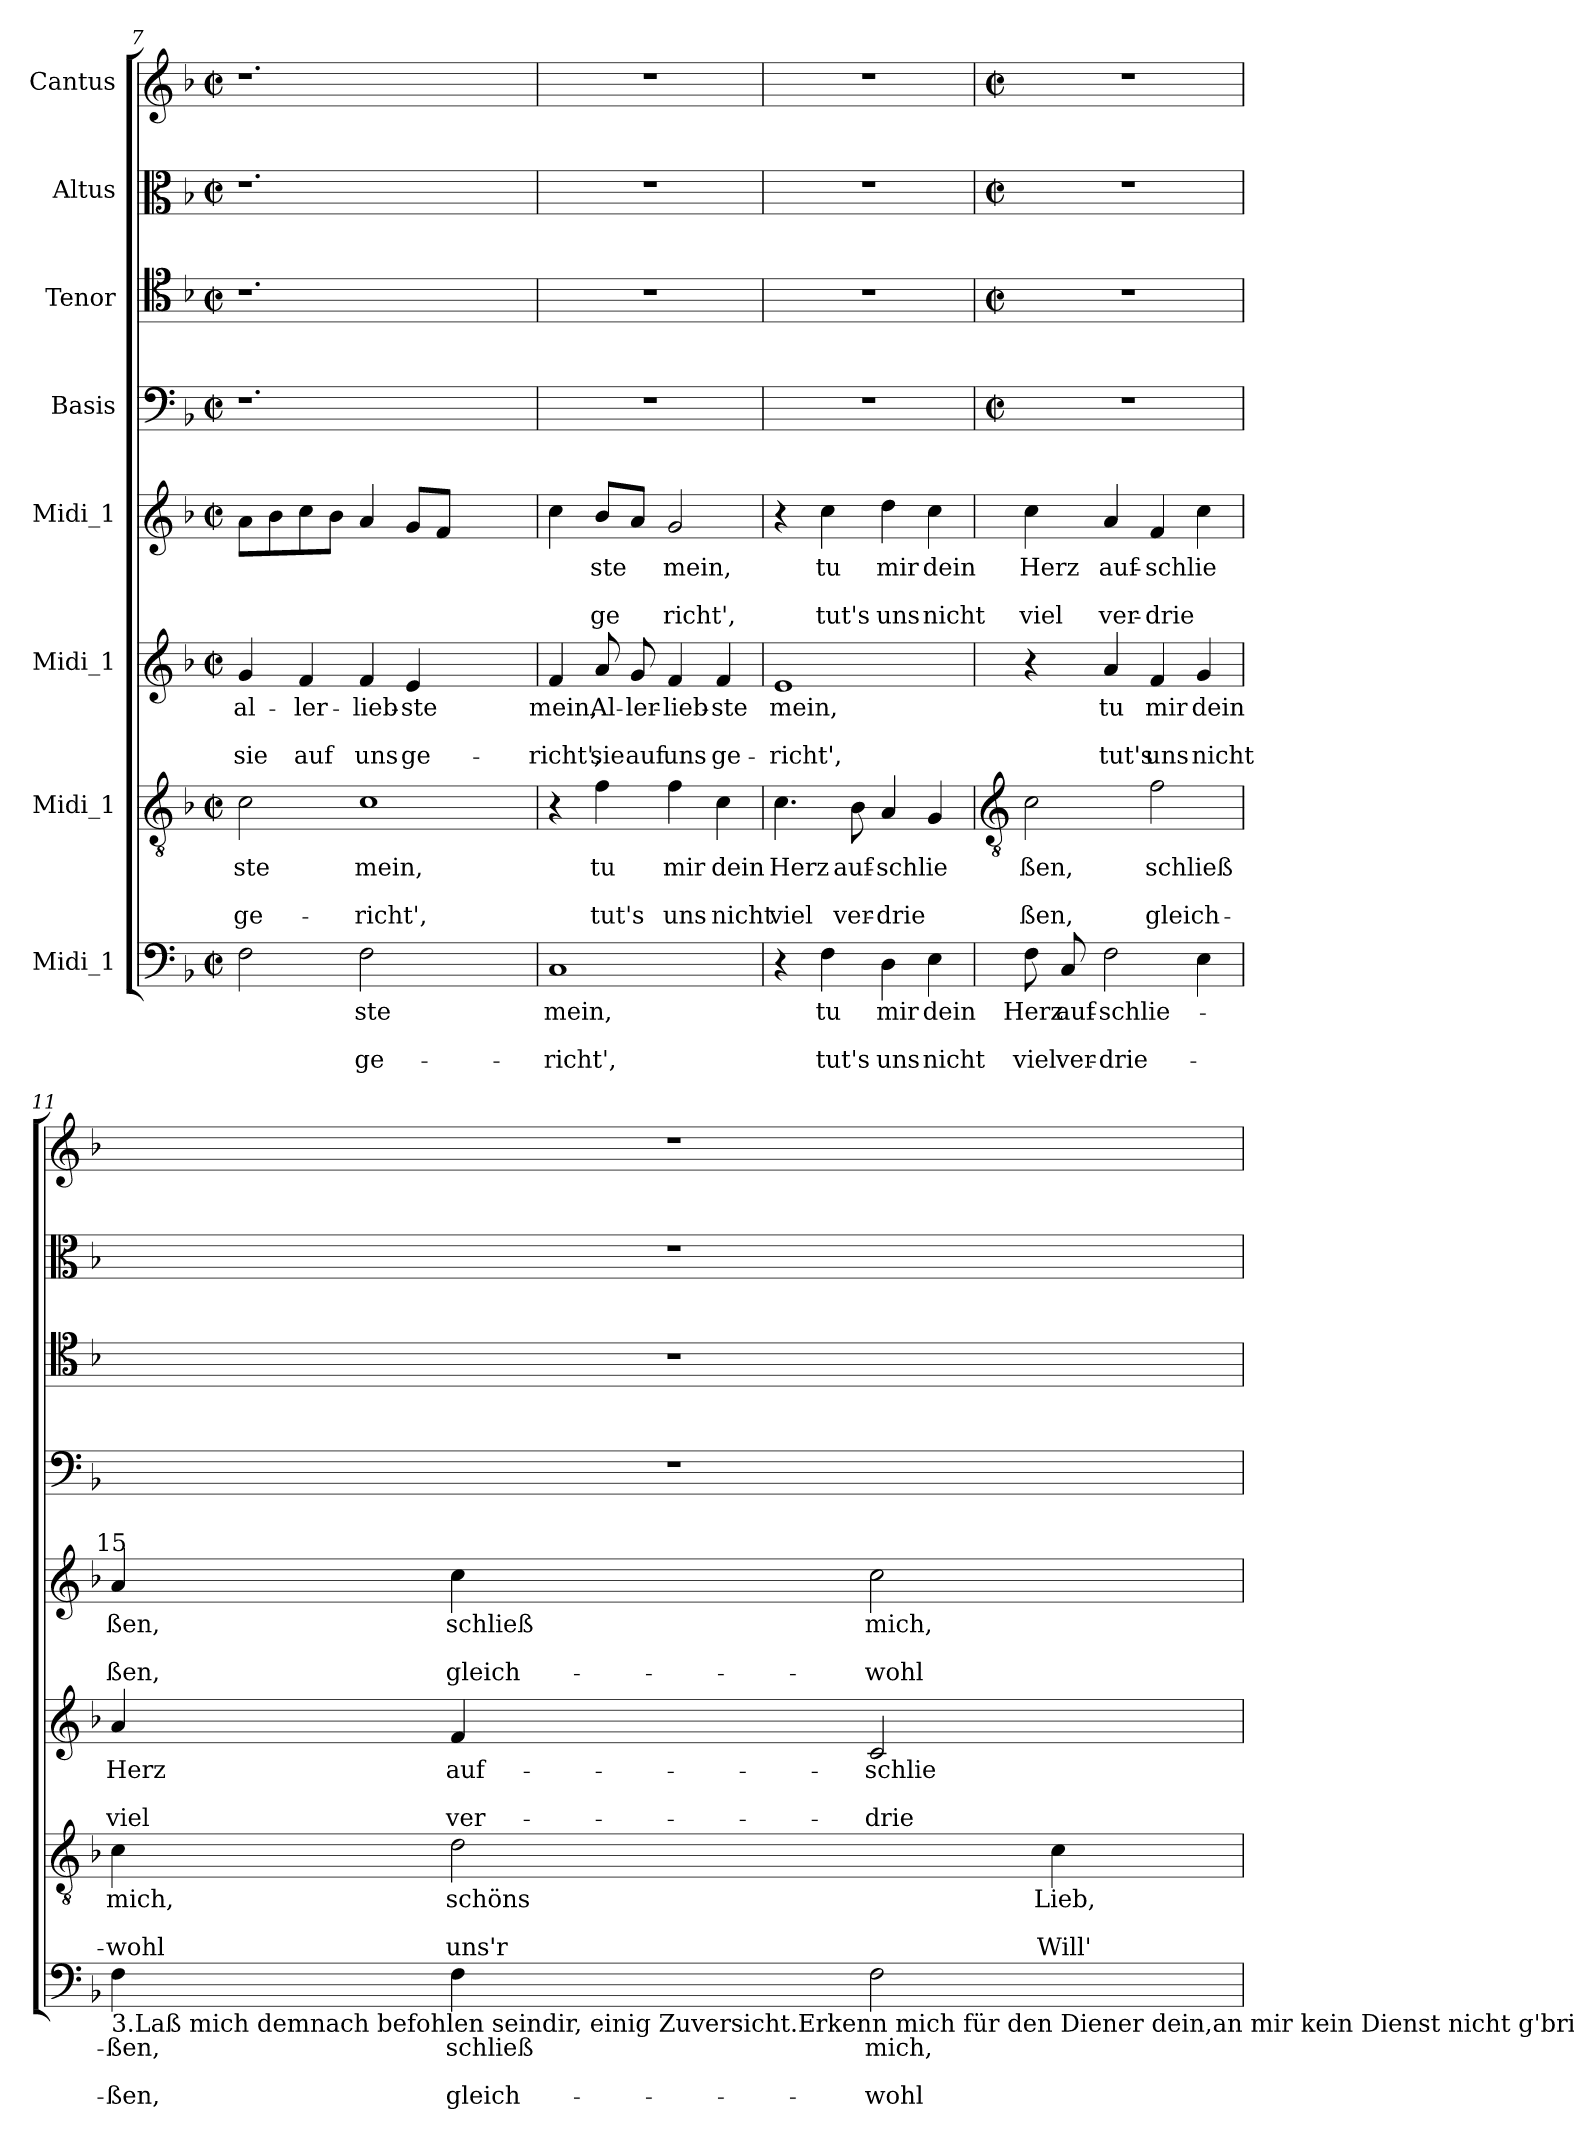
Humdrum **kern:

**kern	**text	**text	**text	**kern	**text	**text	**text	**kern	**text	**text	**text	**kern	**text	**text	**text	**kern	**kern	**kern	**kern
*part8	*part8	*part8	*part8	*part7	*part7	*part7	*part7	*part6	*part6	*part6	*part6	*part5	*part5	*part5	*part5	*part4	*part3	*part2	*part1
*staff8	*staff8	*staff8	*staff8	*staff7	*staff7	*staff7	*staff7	*staff6	*staff6	*staff6	*staff6	*staff5	*staff5	*staff5	*staff5	*staff4	*staff3	*staff2	*staff1
*I"Midi_1	*	*	*	*I"Midi_1	*	*	*	*I"Midi_1	*	*	*	*I"Midi_1	*	*	*	*I"Basis	*I"Tenor	*I"Altus	*I"Cantus
!!LO:LB:g=z
*clefF4	*	*	*	*clefGv2	*	*	*	*clefG2	*	*	*	*clefG2	*	*	*	*clefF4	*clefC4	*clefC3	*clefG2
*k[b-]	*	*	*	*k[b-]	*	*	*	*k[b-]	*	*	*	*k[b-]	*	*	*	*k[b-]	*k[b-]	*k[b-]	*k[b-]
*F:	*	*	*	*F:	*	*	*	*F:	*	*	*	*F:	*	*	*	*F:	*F:	*F:	*F:
*M2/2	*	*	*	*M2/2	*	*	*	*M2/2	*	*	*	*M2/2	*	*	*	*M2/2	*M2/2	*M2/2	*M2/2
*met(c|)	*	*	*	*met(c|)	*	*	*	*met(c|)	*	*	*	*met(c|)	*	*	*	*met(c|)	*met(c|)	*met(c|)	*met(c|)
=7	=7	=7	=7	=7	=7	=7	=7	=7	=7	=7	=7	=7	=7	=7	=7	=7	=7	=7	=7
!	!	!	!	!	!LO:LY:b	!	!LO:LY:b	!	!LO:LY:b	!	!LO:LY:b	!	!	!	!	!	!	!	!
2F	.	.	.	2c	ste	.	ge-	4g	al-	.	-sie	8aL	.	.	.	1.r	1.r	1.r	1.r
.	.	.	.	.	.	.	.	.	.	.	.	8b-	.	.	.	.	.	.	.
!	!	!	!	!	!	!	!	!	!LO:LY:b	!	!LO:LY:b	!	!	!	!	!	!	!	!
.	.	.	.	.	.	.	.	4f	ler-	.	-auf	8cc	.	.	.	.	.	.	.
.	.	.	.	.	.	.	.	.	.	.	.	8b-J	.	.	.	.	.	.	.
!	!LO:LY:b	!	!LO:LY:b	!	!LO:LY:b	!	!LO:LY:b	!	!LO:LY:b	!	!LO:LY:b	!	!	!	!	!	!	!	!
2F	ste	.	ge-	1c	-mein,	.	richt',	4f	lieb-	.	-uns	4a	.	.	.	.	.	.	.
!	!	!	!	!	!	!	!	!	!LO:LY:b	!	!LO:LY:b	!	!	!	!	!	!	!	!
.	.	.	.	.	.	.	.	4e	ste	.	ge-	8gL	.	.	.	.	.	.	.
.	.	.	.	.	.	.	.	.	.	.	.	8fJ	.	.	.	.	.	.	.
2ryy	.	.	.	.	.	.	.	2ryy	.	.	.	2ryy	.	.	.	.	.	.	.
=8	=8	=8	=8	=8	=8	=8	=8	=8	=8	=8	=8	=8	=8	=8	=8	=8	=8	=8	=8
!	!LO:LY:b	!	!LO:LY:b	!	!	!	!	!	!LO:LY:b	!	!LO:LY:b	!	!	!	!	!	!	!	!
1C	-mein,	.	richt',	4r	.	.	.	4f	-mein,	.	richt',	4cc	.	.	.	1r	1r	1r	1r
!	!	!	!	!	!LO:LY:b	!	!LO:LY:b	!	!LO:LY:b	!	!LO:LY:b	!	!LO:LY:b	!	!LO:LY:b	!	!	!	!
.	.	.	.	4f	tu	.	tut's	8a	Al-	.	-sie	8b-L	ste	.	ge	.	.	.	.
!	!	!	!	!	!	!	!	!	!LO:LY:b	!	!LO:LY:b	!	!	!	!LO:LY:b	!	!	!	!
.	.	.	.	.	.	.	.	8g	ler-	.	-auf	8aJ	.	.	-	.	.	.	.
!	!	!	!	!	!LO:LY:b	!	!LO:LY:b	!	!LO:LY:b	!	!LO:LY:b	!	!LO:LY:b	!	!LO:LY:b	!	!	!	!
.	.	.	.	4f	mir	.	uns	4f	lieb-	.	-uns	2g	mein,	.	richt',	.	.	.	.
!	!	!	!	!	!LO:LY:b	!	!LO:LY:b	!	!LO:LY:b	!	!LO:LY:b	!	!	!	!	!	!	!	!
.	.	.	.	4c	dein	.	nicht	4f	ste	.	ge-	.	.	.	.	.	.	.	.
=9	=9	=9	=9	=9	=9	=9	=9	=9	=9	=9	=9	=9	=9	=9	=9	=9	=9	=9	=9
!	!	!	!	!	!LO:LY:b	!	!LO:LY:b	!	!LO:LY:b	!	!LO:LY:b	!	!	!	!	!	!	!	!
4r	.	.	.	4.c	Herz	.	viel	1e	-mein,	.	richt',	4r	.	.	.	1r	1r	1r	1r
!	!LO:LY:b	!	!LO:LY:b	!	!	!	!	!	!	!	!	!	!LO:LY:b	!	!LO:LY:b	!	!	!	!
4F	tu	.	tut's	.	.	.	.	.	.	.	.	4cc	tu	.	tut's	.	.	.	.
!	!	!	!	!	!LO:LY:b	!	!LO:LY:b	!	!	!	!	!	!	!	!	!	!	!	!
.	.	.	.	8B-	auf-	.	-ver-	.	.	.	.	.	.	.	.	.	.	.	.
!	!LO:LY:b	!	!LO:LY:b	!	!LO:LY:b	!	!LO:LY:b	!	!	!	!	!	!LO:LY:b	!	!LO:LY:b	!	!	!	!
4D	mir	.	uns	4A	-schlie	.	drie	.	.	.	.	4dd	mir	.	uns	.	.	.	.
!	!LO:LY:b	!	!LO:LY:b	!	!LO:LY:b	!	!LO:LY:b	!	!	!	!	!	!LO:LY:b	!	!LO:LY:b	!	!	!	!
4E	dein	.	nicht	4G	-	.	-	.	.	.	.	4cc	dein	.	nicht	.	.	.	.
!!LO:LB:g=z
=10	=10	=10	=10	=10	=10	=10	=10	=10	=10	=10	=10	=10	=10	=10	=10	=10	=10	=10	=10
*	*	*	*	*clefGv2	*	*	*	*	*	*	*	*	*	*	*	*	*	*	*
*	*	*	*	*	*	*	*	*	*	*	*	*	*	*	*	*M2/2	*M2/2	*M2/2	*M2/2
*	*	*	*	*	*	*	*	*	*	*	*	*	*	*	*	*met(c|)	*met(c|)	*met(c|)	*met(c|)
!	!LO:LY:b	!	!LO:LY:b	!	!LO:LY:b	!	!LO:LY:b	!	!	!	!	!	!LO:LY:b	!	!LO:LY:b	!	!	!	!
8F	Herz	.	viel	2c	ßen,	.	ßen,	4r	.	.	.	4cc	Herz	.	viel	1r	1r	1r	1r
!	!LO:LY:b	!	!LO:LY:b	!	!	!	!	!	!	!	!	!	!	!	!	!	!	!	!
8C	auf-	.	-ver-	.	.	.	.	.	.	.	.	.	.	.	.	.	.	.	.
!	!LO:LY:b	!	!LO:LY:b	!	!	!	!	!	!LO:LY:b	!	!LO:LY:b	!	!LO:LY:b	!	!LO:LY:b	!	!	!	!
2F	-schlie-	.	-drie-	.	.	.	.	4a	tu	.	tut's	4a	auf-	.	-ver-	.	.	.	.
!	!	!	!	!	!LO:LY:b	!	!LO:LY:b	!	!LO:LY:b	!	!LO:LY:b	!	!LO:LY:b	!	!LO:LY:b	!	!	!	!
.	.	.	.	2f	schließ	.	gleich-	4f	mir	.	uns	4f	-schlie	.	drie	.	.	.	.
!	!	!	!	!	!	!	!	!	!LO:LY:b	!	!LO:LY:b	!	!	!	!	!	!	!	!
4E	.	.	.	.	.	.	.	4g	dein	.	nicht	4cc	.	.	.	.	.	.	.
!!LO:LB:g=z
=11	=11	=11	=11	=11	=11	=11	=11	=11	=11	=11	=11	=11	=11	=11	=11	=11	=11	=11	=11
!	!	!	!	!	!	!	!	!	!	!	!	!LO:TX:a:cj:t=15	!	!	!	!	!	!	!
!LO:TX:b:t=3.Laß mich demnach befohlen seindir, einig Zuversicht.Erkenn mich für den Diener dein,an mir kein Dienst nicht g'bricht,den ich dir nicht erzeige, dieweil ich's Leben hab.Gib mir dein Herz zu eigen, mit deiner Lieb' mich lab.	!	!	!	!	!	!	!	!	!	!	!	!	!	!	!	!	!	!	!
!	!LO:LY:b	!	!LO:LY:b	!	!LO:LY:b	!	!LO:LY:b	!	!LO:LY:b	!	!LO:LY:b	!	!LO:LY:b	!	!LO:LY:b	!	!	!	!
4F	-ßen,	.	ßen,	4c	-mich,	.	wohl	4a	Herz	.	viel	4a	ßen,	.	ßen,	1r	1r	1r	1r
!	!LO:LY:b	!	!LO:LY:b	!	!LO:LY:b	!	!LO:LY:b	!	!LO:LY:b	!	!LO:LY:b	!	!LO:LY:b	!	!LO:LY:b	!	!	!	!
4F	schließ	.	gleich-	2d	schöns	.	uns'r	4f	auf-	.	-ver-	4cc	schließ	.	gleich-	.	.	.	.
!	!LO:LY:b	!	!LO:LY:b	!	!	!	!	!	!LO:LY:b	!	!LO:LY:b	!	!LO:LY:b	!	!LO:LY:b	!	!	!	!
2F	-mich,	.	wohl	.	.	.	.	2c	-schlie-	.	-drie-	2cc	-mich,	.	wohl	.	.	.	.
!	!	!	!	!	!LO:LY:b	!	!LO:LY:b	!	!	!	!	!	!	!	!	!	!	!	!
.	.	.	.	4c	Lieb,	.	Will'	.	.	.	.	.	.	.	.	.	.	.	.
=	=	=	=	=	=	=	=	=	=	=	=	=	=	=	=	=	=	=	=
*-	*-	*-	*-	*-	*-	*-	*-	*-	*-	*-	*-	*-	*-	*-	*-	*-	*-	*-	*-
